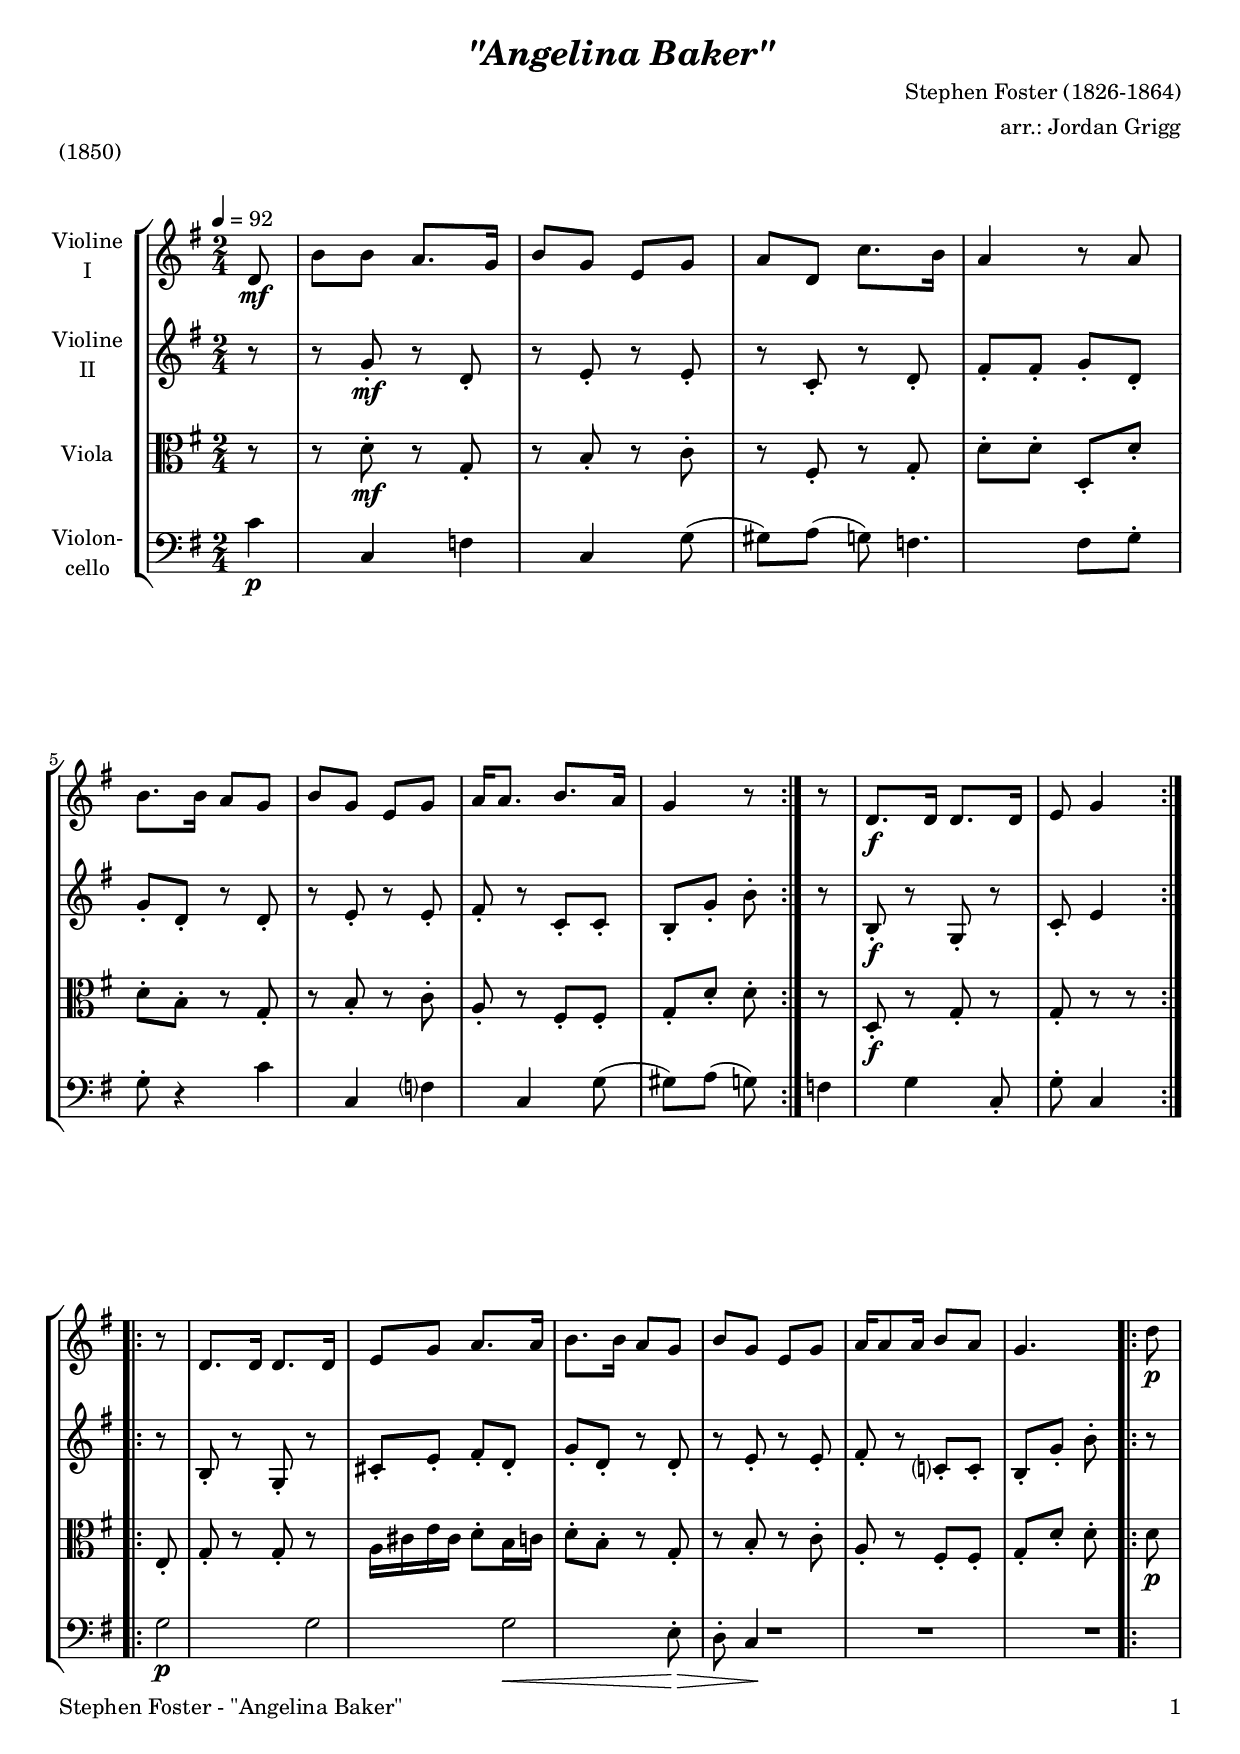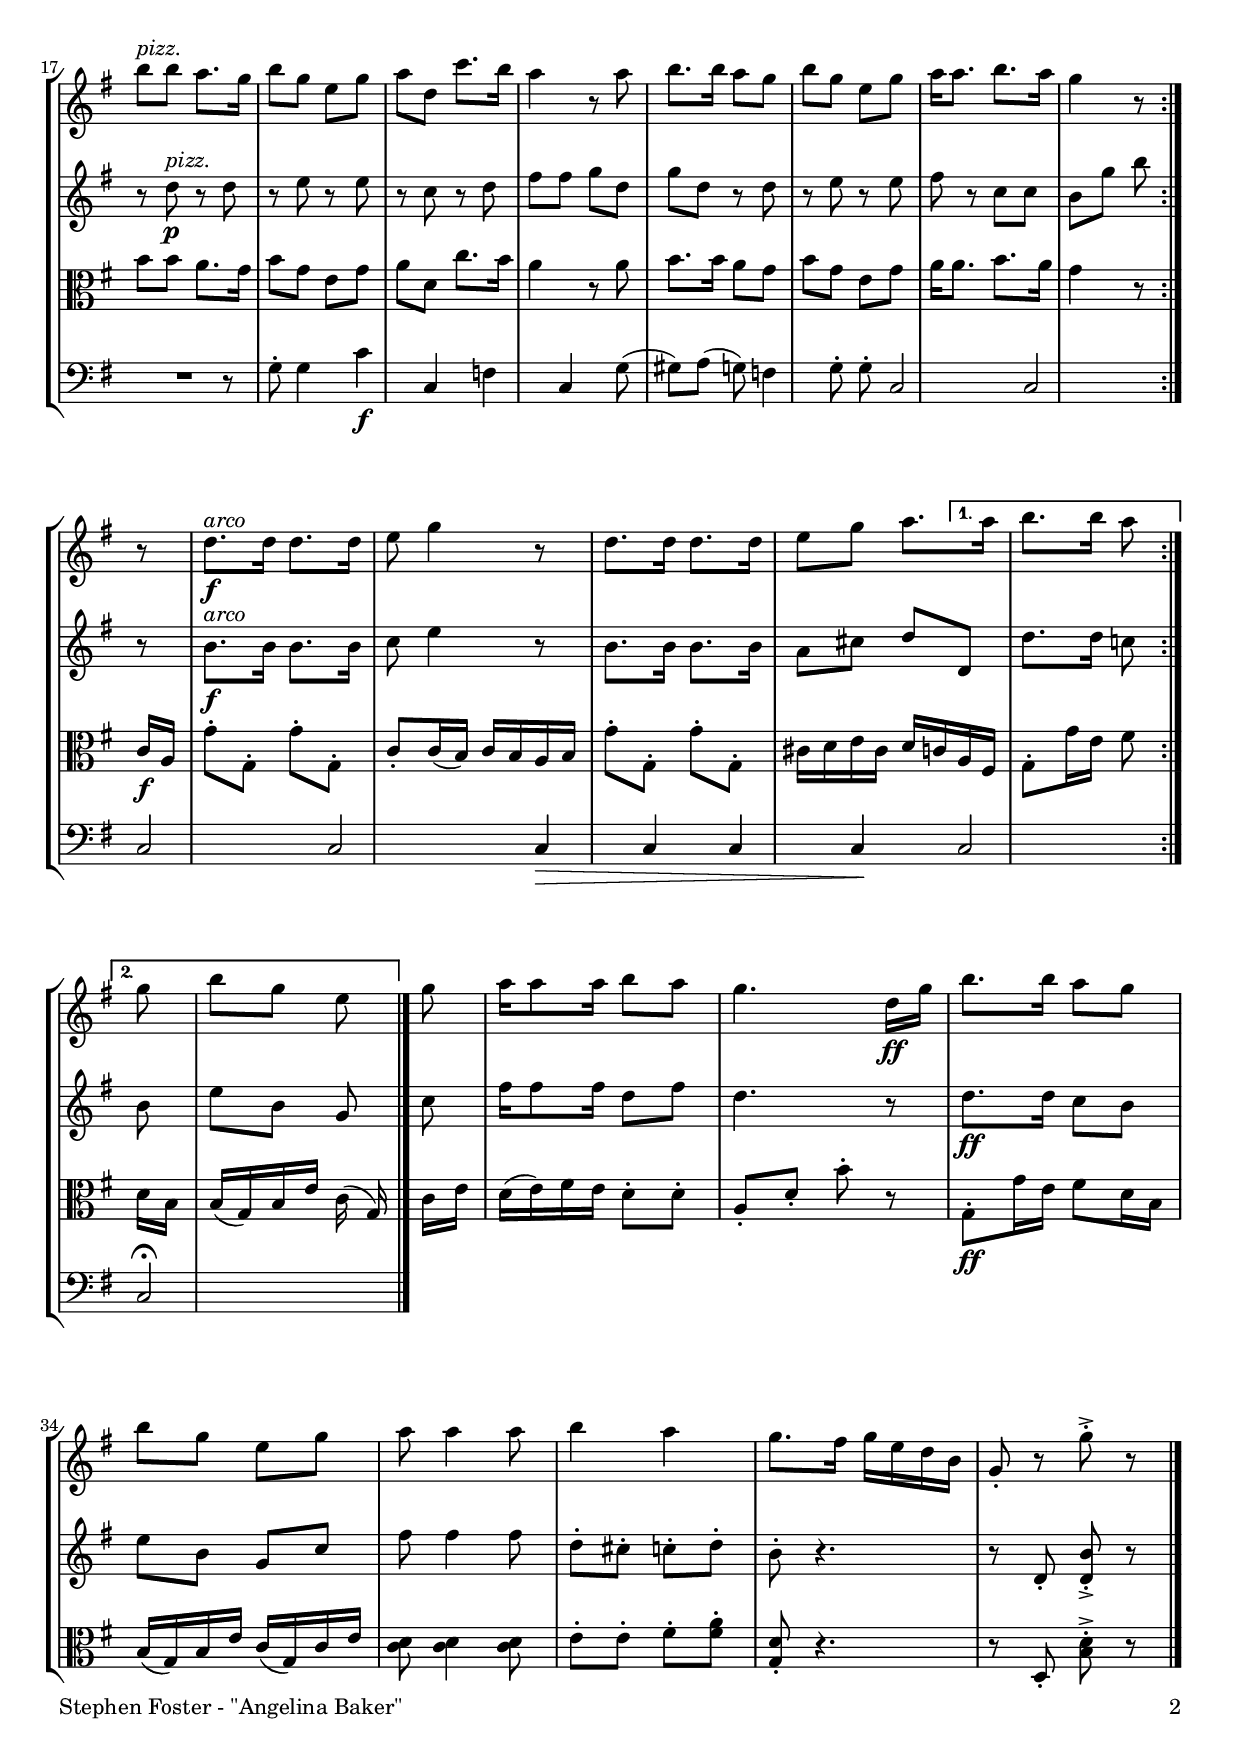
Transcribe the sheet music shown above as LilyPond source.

\version "2.24.4"
\include "deutsch.ly"
  
#(set-global-staff-size 19)

\header {
  title     = \markup \bold \italic "\"Angelina Baker\""
  composer  = "Stephen Foster (1826-1864)"
  arranger  = "arr.: Jordan Grigg"
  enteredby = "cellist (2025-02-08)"
  piece     = "(1850)"
}

voiceconsts = {
  \key g \major
  \time 2/4
  \clef "treble"
  \numericTimeSignature
  \compressEmptyMeasures
% Set default beaming for all staves
%  \set Timing.beamExceptions = #'()
%  \set Timing.baseMoment     = #(ly:make-moment 1 4)
%  \set Timing.beatStructure  = #'(1 1 1)
  \tempo 4=92
}

mipz = "pizzicato strings"
mivl = "violin"
miva = "viola"
mivc = "cello"

arco = \markup \italic "arco"
atem = \mark \markup \box \italic "a tempo"
pizz = \markup \italic "pizz."
prit = \mark \markup \box \italic "poco rit."
rit  = \mark \markup \box \italic "rit."

va = \relative c' {
  \voiceconsts
  \clef "treble"

  \repeat volta 2 {
    \partial 8 d8\mf
    h' h a8. g16
    h8 g e g
    a d, c'8. h16
    a4 r8 a
    h8. h16 a8 g
    h g e g
    a16 a8. h a16

    g4 r8
  }
  r
  d8.\f d16 d8. d16
  e8 g4 r8
  d8. d16 d8. d16
  e8 g a8. a16
  h8. h16 a8 g
  h g e g
  a16 a8 a16 h8 a
  
  g4.
  \repeat volta 2 {
    d'8\p
    \set Staff.midiInstrument = \mipz
    h'^\pizz h a8. g16
    h8 g e g
    a d, c'8. h16
    a4 r8 a
    h8. h16 a8 g
    h g e g
    a16 a8. h a16
    g4 r8
  }
  r
  \set Staff.midiInstrument = \mivl
  d8.^\arco\f d16 d8. d16
  e8 g4 r8
  d8. d16 d8. d16
  e8 g a8. a16
  h8. h16 a8 g
  h g e g

  a16 a8 a16 h8 a
  g4. d16\ff g
  h8. h16 a8 g
  h g e g

  a a4 a8
  h4 a
  g8. fis16 g e d h
  g8-. r g'-.-> r \bar "|."
}

vb = \relative c'' {
  \voiceconsts
  \clef "treble"

  \repeat volta 2 {
    \partial 8 r8
    r g-.\mf r d-.
    r e-. r e-.
    r c-. r d-.
    fis-. fis-. g-. d-.
    g-. d-. r d-.
    r e-. r e-.
    fis-. r c-. c-.

    h-. g'-. h-.
  }
  r
  h,-.\f r g-. r
  c-. e4 r8
  h-. r g-. r
  cis-. e-. fis-. d-.
  g-. d-. r d-.
  r e-. r e-.
  fis-. r c?-. c-.

  h-. g'-. h-.
  \repeat volta 2 {
    r
    \set Staff.midiInstrument = \mipz
    r d^\pizz\p r d
    r e r e
    r c r d
    fis fis g d
    g d r d
    r e r e
    fis r c c

    h g' h
  }
  r
  \set Staff.midiInstrument = \mivl
  h,8.^\arco\f h16 h8. h16
  c8 e4 r8
  h8. h16 h8. h16
  a8 cis d d,
  d'8. d16 c!8 h
  e h g c

  fis16 fis8 fis16 d8 fis
  d4. r8
  d8.\ff d16 c8 h
  e h g c

  fis fis4 fis8
  d-. cis-. c-. d-.
  h-. r4.
  r8 d,-. <d h'>-.-> r \bar "|."
}

vc = \relative c' {
  \voiceconsts
  \clef "alto"

  \repeat volta 2 {
    \partial 8 r
    r d-.\mf r g,-.
    r h-. r c-.
    r fis,-. r g-.
    d'-. d-. d,-. d'-.
    d-. h-. r g-.
    r h-. r c-.
    a-. r fis-. fis-.

    g-. d'-. d-.
  }
  r
  d,-.\f r g-. r
  g-. r r e-.
  g-. r g-. r
  a16 cis e cis d8-. h16 c
  d8-. h-. r g-.
  r h-. r c-.
  a-. r fis-. fis-.

  g-. d'-. d-.
  \repeat volta 2 {
    d\p
    h' h a8. g16
    h8 g e g
    a d, c'8. h16
    a4 r8 a
    h8. h16 a8 g
    h g e g
    a16 a8. h a16

    g4 r8
  }
  c,16\f a
  g'8-. g,-. g'-. g,-.
  c-. c16( h) c h a h
  g'8-. g,-. g'-. g,-.
  cis16 d e cis d c a fis
  g8-. g'16 e fis8 d16 h
  h( g) h e c( g) c e

  d( e) fis e d8-. d-.
  a-. d-. h'-. r
  g,-.\ff g'16 e fis8 d16 h
  h( g) h e c( g) c e

  <c d>8 <c d>4 <c d>8
  e-. e-. fis-. <fis a>-.
  <g, d'>-. r4.
  r8 d-. <h' d>-.-> r \bar "|."
}

\include "v4.ily"

music = \new StaffGroup <<
      \new Staff {
	\set Staff.midiInstrument = \mivl
	\set Staff.instrumentName = \markup \center-column { "Violine" "I" }
	\transpose g g { \va }
      }

      \new Staff {
	\set Staff.midiInstrument = \mivl
	\set Staff.instrumentName = \markup \center-column { "Violine" "II" }
	\transpose g g { \vb }
      }

      \new Staff {
	\set Staff.midiInstrument = \miva
	\set Staff.instrumentName = \markup \center-column { "Viola" }
	\transpose g g { \vc }
      }

      \new Staff {
	\set Staff.midiInstrument = \mivc
	\set Staff.instrumentName = \markup \center-column { "Violon-" "cello" }
	\transpose g g { \vd }
      }
>>

\book {
  \paper {
    print-page-number = ##t
    print-first-page-number = ##t
    ragged-last-bottom = ##f
    oddHeaderMarkup = \markup \null
    evenHeaderMarkup = \markup \null
    oddFooterMarkup = \markup {
      \fill-line {
        \if \should-print-page-number
        "Stephen Foster - \"Angelina Baker\"" \fromproperty #'page:page-number-string
      }
    }
    evenFooterMarkup = \oddFooterMarkup
  } \score {
    \music
    \layout {}
  }

  \score {
    \unfoldRepeats \music

    \midi {
      \context {
        \Score
      }
    }
  }
}
